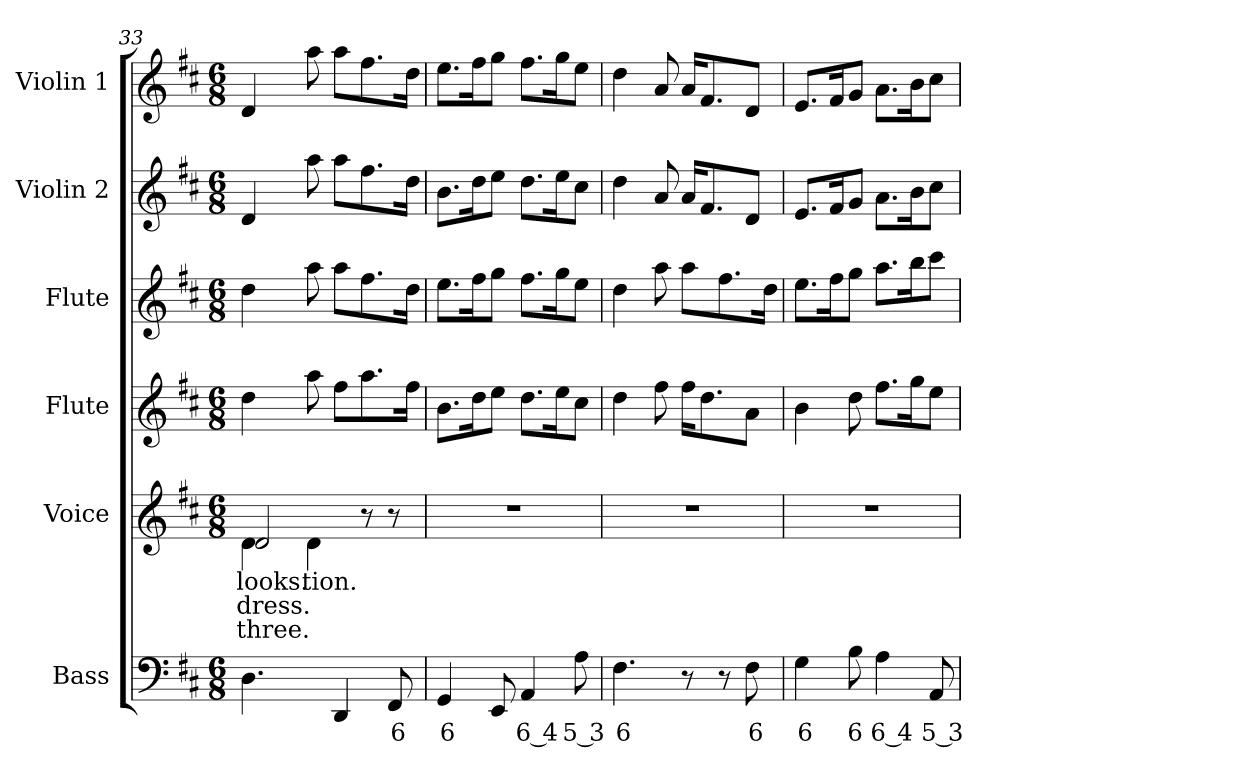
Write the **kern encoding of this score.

**kern	**text	**kern	**text	**text	**text	**kern	**kern	**kern	**kern
*part6	*part6	*part5	*part5	*part5	*part5	*part4	*part3	*part2	*part1
*staff6	*staff6	*staff5	*staff5	*staff5	*staff5	*staff4	*staff3	*staff2	*staff1
*I"Bass	*	*I"Voice	*	*	*	*I"Flute	*I"Flute	*I"Violin 2	*I"Violin 1
*	*	*I'V.	*	*	*	*I'Fl.	*I'Fl.	*I'Vln. 2	*I'Vln. 1
*clefF4	*	*clefG2	*	*	*	*clefG2	*clefG2	*clefG2	*clefG2
*k[f#c#]	*	*k[f#c#]	*	*	*	*k[f#c#]	*k[f#c#]	*k[f#c#]	*k[f#c#]
*D:	*	*D:	*	*	*	*D:	*D:	*D:	*D:
*M6/8	*	*M6/8	*	*	*	*M6/8	*M6/8	*M6/8	*M6/8
=33	=33	=33	=33	=33	=33	=33	=33	=33	=33
!	!	!	!LO:LY:b:color=#000000	!	!	!	!	!	!
*	*	*^	*	*	*	*	*	*	*
!	!	!	!	!LO:LY:b:color=#000000	!LO:LY:b:color=#000000	!LO:LY:b:color=#000000	!	!	!	!
4.Di\	.	4di\	2di/	looks.	dress.	three.	4ddi\	4ddi\	4di/	4di/
!	!	!	!	!LO:LY:b:color=#000000	!	!	!	!	!	!
.	.	4di\	.	-tion.	.	.	8aai\	8aai\	8aai\	8aai\
4DDi/	.	.	.	.	.	.	8ff#i\L	8aai\L	8aai\L	8aai\L
.	.	8r	8ryy	.	.	.	8.aai\	8.ff#i\	8.ff#i\	8.ff#i\
!	!LO:LY:b:color=#000000	!	!	!	!	!	!	!	!	!
8FF#i/	6	8r	8ryy	.	.	.	.	.	.	.
.	.	.	.	.	.	.	16ff#i\Jk	16ddi\Jk	16ddi\Jk	16ddi\Jk
*	*	*v	*v	*	*	*	*	*	*	*
!!LO:LB:g=z
=34	=34	=34	=34	=34	=34	=34	=34	=34	=34
!	!LO:LY:b:color=#000000	!LO:N:vis=1	!	!	!	!	!	!	!
4GGi/	6	2.r	.	.	.	8.bi\L	8.eei\L	8.bi\L	8.eei\L
.	.	.	.	.	.	16ddi\k	16ff#i\k	16ddi\k	16ff#i\k
8EEi/	.	.	.	.	.	8eei\J	8ggi\J	8eei\J	8ggi\J
!	!LO:LY:b:color=#000000	!	!	!	!	!	!	!	!
4AAi/	6 4	.	.	.	.	8.ddi\L	8.ff#i\L	8.ddi\L	8.ff#i\L
.	.	.	.	.	.	16eei\k	16ggi\k	16eei\k	16ggi\k
!	!LO:LY:b:color=#000000	!	!	!	!	!	!	!	!
8Ai\	5 3	.	.	.	.	8cc#i\J	8eei\J	8cc#i\J	8eei\J
=35	=35	=35	=35	=35	=35	=35	=35	=35	=35
!	!LO:LY:b:color=#000000	!LO:N:vis=1	!	!	!	!	!	!	!
4.F#i\	6	2.r	.	.	.	4ddi\	4ddi\	4ddi\	4ddi\
.	.	.	.	.	.	8ff#i\	8aai\	8ai/	8ai/
8r	.	.	.	.	.	16ff#i\KL	8aai\L	16ai/KL	16ai/KL
.	.	.	.	.	.	8.ddi\	.	8.f#i/	8.f#i/
8r	.	.	.	.	.	.	8.ff#i\	.	.
!	!LO:LY:b:color=#000000	!	!	!	!	!	!	!	!
8F#i\	6	.	.	.	.	8ai\J	.	8di/J	8di/J
.	.	.	.	.	.	.	16ddi\Jk	.	.
=36	=36	=36	=36	=36	=36	=36	=36	=36	=36
!	!LO:LY:b:color=#000000	!LO:N:vis=1	!	!	!	!	!	!	!
4Gi\	6	2.r	.	.	.	4bi\	8.eei\L	8.ei/L	8.ei/L
.	.	.	.	.	.	.	16ff#i\k	16f#i/k	16f#i/k
!	!LO:LY:b:color=#000000	!	!	!	!	!	!	!	!
8Bi\	6	.	.	.	.	8ddi\	8ggi\J	8gi/J	8gi/J
!	!LO:LY:b:color=#000000	!	!	!	!	!	!	!	!
4Ai\	6 4	.	.	.	.	8.ff#i\L	8.aai\L	8.ai\L	8.ai\L
.	.	.	.	.	.	16ggi\k	16bbi\k	16bi\k	16bi\k
!	!LO:LY:b:color=#000000	!	!	!	!	!	!	!	!
8AAi/	5 3	.	.	.	.	8eei\J	8ccc#i\J	8cc#i\J	8cc#i\J
=	=	=	=	=	=	=	=	=	=
*-	*-	*-	*-	*-	*-	*-	*-	*-	*-
